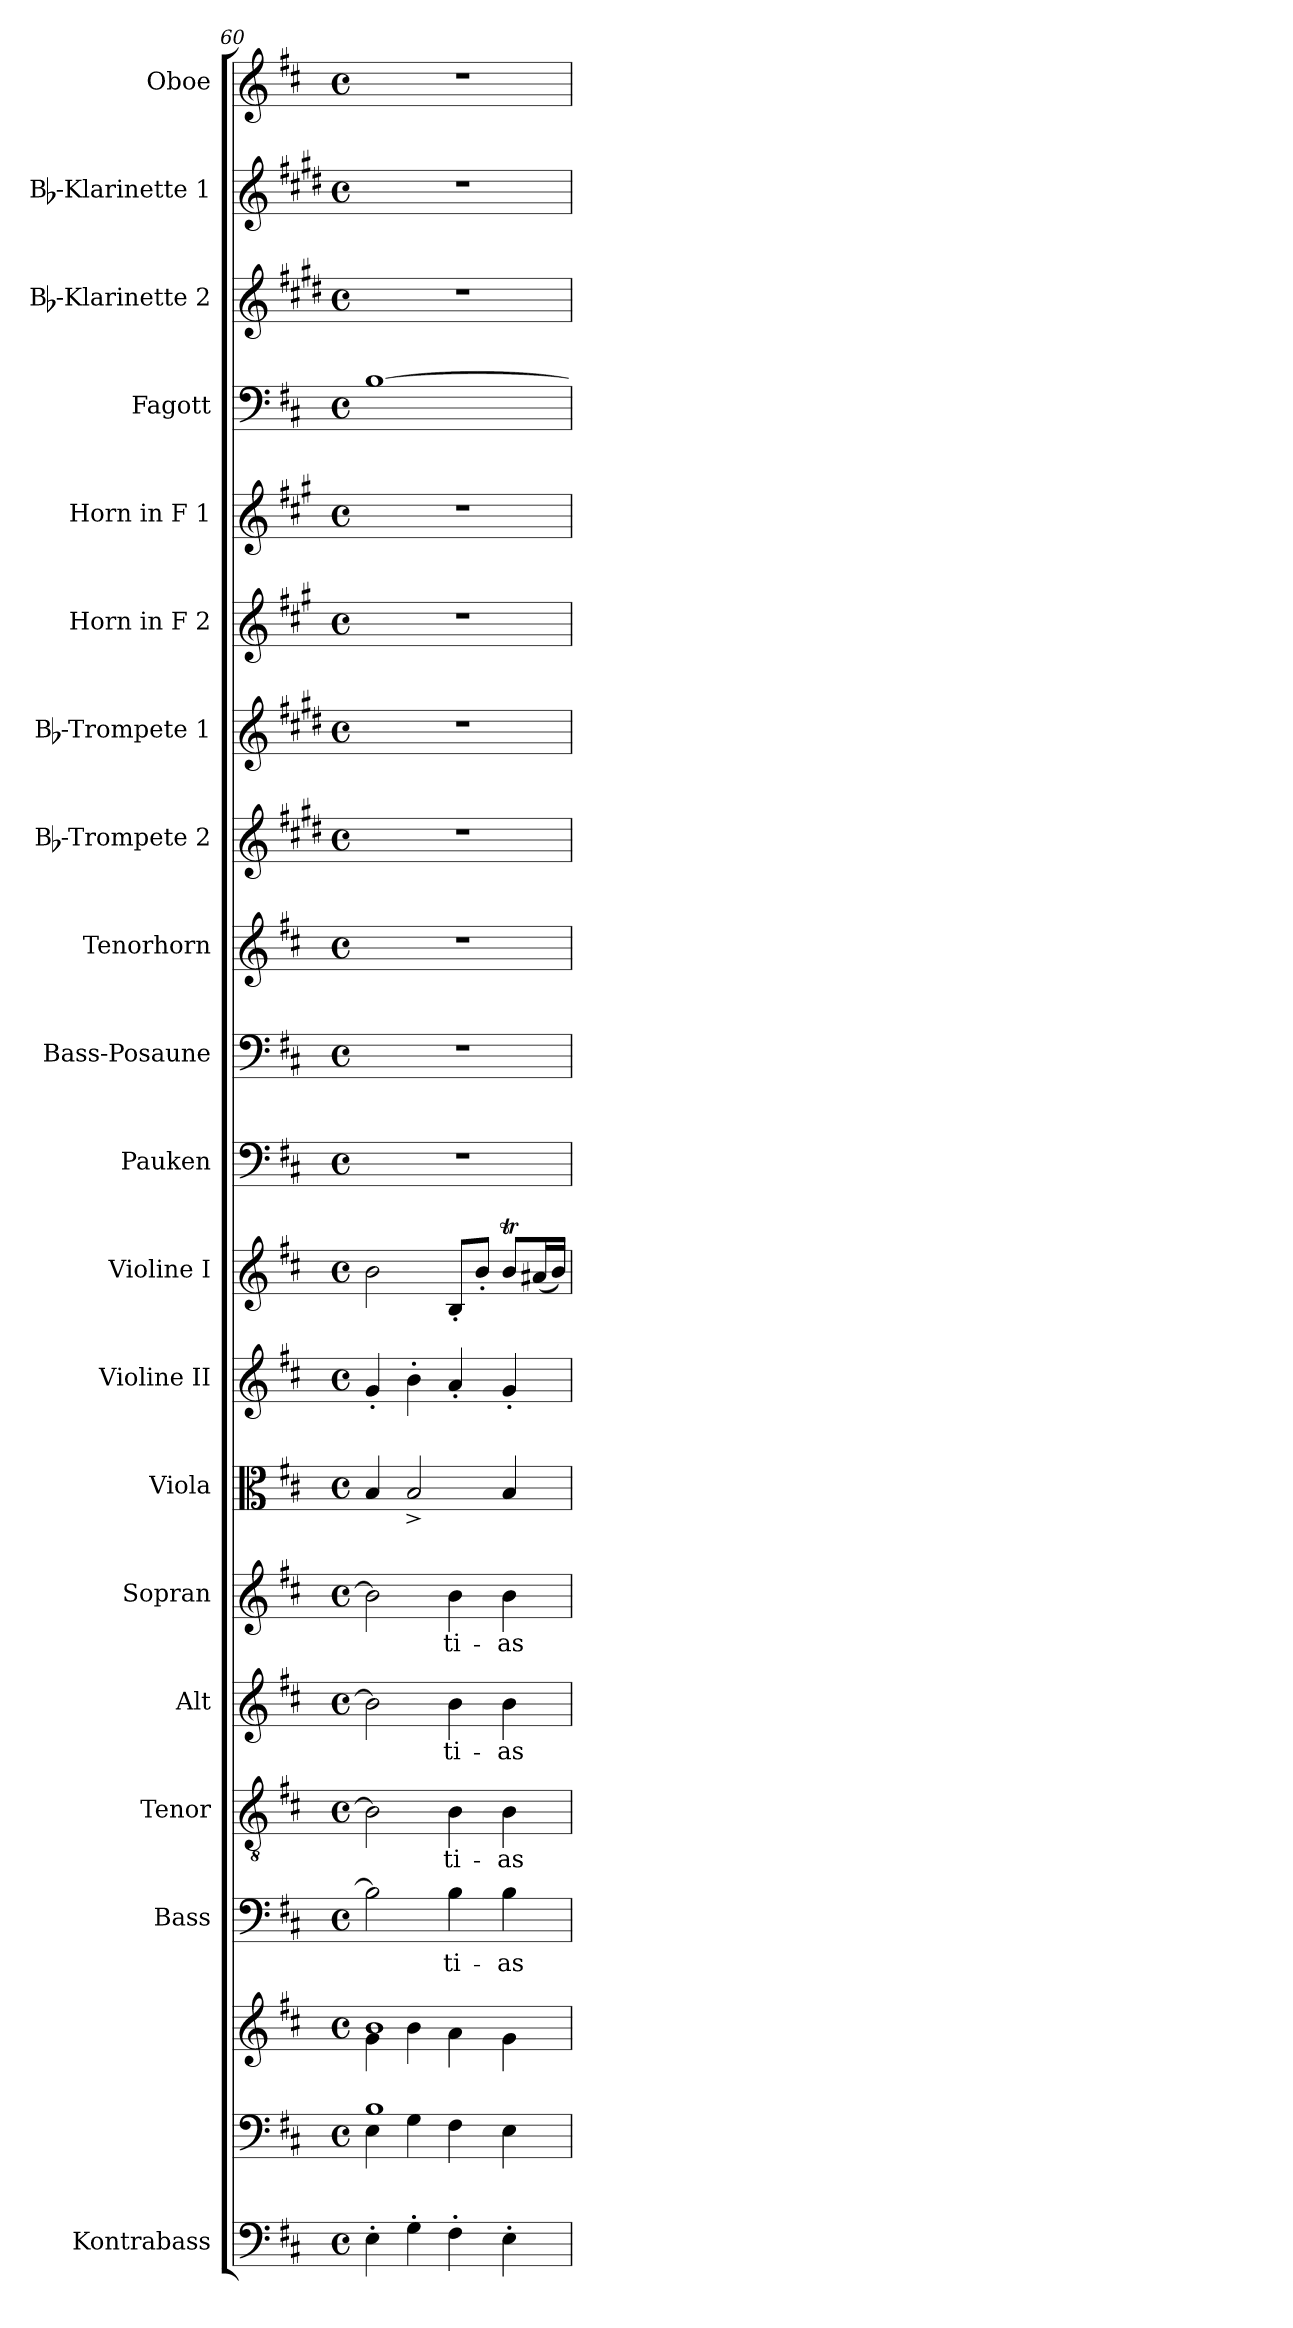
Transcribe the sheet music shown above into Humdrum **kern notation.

**kern	**kern	**kern	**kern	**text	**kern	**text	**kern	**text	**kern	**text	**kern	**kern	**kern	**kern	**kern	**kern	**kern	**kern	**kern	**kern	**kern	**kern	**kern	**kern
*part20	*part19	*part19	*part18	*part18	*part17	*part17	*part16	*part16	*part15	*part15	*part14	*part13	*part12	*part11	*part10	*part9	*part8	*part7	*part6	*part5	*part4	*part3	*part2	*part1
*staff21	*staff20	*staff19	*staff18	*staff18	*staff17	*staff17	*staff16	*staff16	*staff15	*staff15	*staff14	*staff13	*staff12	*staff11	*staff10	*staff9	*staff8	*staff7	*staff6	*staff5	*staff4	*staff3	*staff2	*staff1
*I"Kontrabass	*	*	*I"Bass	*	*I"Tenor	*	*I"Alt	*	*I"Sopran	*	*I"Viola	*I"Violine II	*I"Violine I	*I"Pauken	*I"Bass-Posaune	*I"Tenorhorn	*I"Bb-Trompete 2	*I"Bb-Trompete 1	*I"Horn in F 2	*I"Horn in F 1	*I"Fagott	*I"Bb-Klarinette 2	*I"Bb-Klarinette 1	*I"Oboe
*I'Kb.	*	*	*I'B.	*	*I'T.	*	*I'A.	*	*I'S.	*	*I'Vla.	*I'Vl. II	*I'Vl. I	*I'Pk.	*I'B. Pos.	*I'T. Hrn.	*I'Bb Trp. 2	*I'Bb Trp. 1	*	*	*I'Fg.	*I'Bb Kl. 2	*I'Bb Kl. 1	*I'Ob.
*clefF4	*clefF4	*clefG2	*clefF4	*	*clefGv2	*	*clefG2	*	*clefG2	*	*clefC3	*clefG2	*clefG2	*clefF4	*clefF4	*clefG2	*clefG2	*clefG2	*clefG2	*clefG2	*clefF4	*clefG2	*clefG2	*clefG2
*ITrd7c12	*	*	*	*	*	*	*	*	*	*	*	*	*	*	*	*ITrd8c14	*ITrd1c2	*ITrd1c2	*ITrd4c7	*ITrd4c7	*	*ITrd1c2	*ITrd1c2	*
*k[f#c#]	*k[f#c#]	*k[f#c#]	*k[f#c#]	*	*k[f#c#]	*	*k[f#c#]	*	*k[f#c#]	*	*k[f#c#]	*k[f#c#]	*k[f#c#]	*k[f#c#]	*k[f#c#]	*k[f#c#]	*k[f#c#]	*k[f#c#]	*k[f#c#]	*k[f#c#]	*k[f#c#]	*k[f#c#]	*k[f#c#]	*k[f#c#]
*D:	*D:	*D:	*D:	*	*D:	*	*D:	*	*D:	*	*D:	*D:	*D:	*D:	*D:	*D:	*D:	*D:	*D:	*D:	*D:	*D:	*D:	*D:
*M4/4	*M4/4	*M4/4	*M4/4	*	*M4/4	*	*M4/4	*	*M4/4	*	*M4/4	*M4/4	*M4/4	*M4/4	*M4/4	*M4/4	*M4/4	*M4/4	*M4/4	*M4/4	*M4/4	*M4/4	*M4/4	*M4/4
*met(c)	*met(c)	*met(c)	*met(c)	*	*met(c)	*	*met(c)	*	*met(c)	*	*met(c)	*met(c)	*met(c)	*met(c)	*met(c)	*met(c)	*met(c)	*met(c)	*met(c)	*met(c)	*met(c)	*met(c)	*met(c)	*met(c)
=60	=60	=60	=60	=60	=60	=60	=60	=60	=60	=60	=60	=60	=60	=60	=60	=60	=60	=60	=60	=60	=60	=60	=60	=60
*	*^	*^	*	*	*	*	*	*	*	*	*	*	*	*	*	*	*	*	*	*	*	*	*	*
4EE'>\	1B	4E\	1b	4g\	2B\]	.	2B\]	.	2b\]	.	2b\]	.	4B/	4g'</	2b\	1r	1r	1r	1r	1r	1r	1r	[1B	1r	1r	1r
4GG'>\	.	4G\	.	4b\	.	.	.	.	.	.	.	.	2B^</	4b'>\	.	.	.	.	.	.	.	.	.	.	.	.
!	!	!	!	!	!	!LO:LY:b	!	!LO:LY:b	!	!LO:LY:b	!	!LO:LY:b	!	!	!	!	!	!	!	!	!	!	!	!	!	!
4FF#'>\	.	4F#\	.	4a\	4B\	-ti-	4B\	-ti-	4b\	-ti-	4b\	-ti-	.	4a'</	8B'</L	.	.	.	.	.	.	.	.	.	.	.
.	.	.	.	.	.	.	.	.	.	.	.	.	.	.	8b'</J	.	.	.	.	.	.	.	.	.	.	.
!	!	!	!	!	!	!LO:LY:b	!	!LO:LY:b	!	!LO:LY:b	!	!LO:LY:b	!	!	!	!	!	!	!	!	!	!	!	!	!	!
4EE'>\	.	4E\	.	4g\	4B\	-as	4B\	-as	4b\	-as	4b\	-as	4B/	4g'</	8bT/L	.	.	.	.	.	.	.	.	.	.	.
.	.	.	.	.	.	.	.	.	.	.	.	.	.	.	(<16a#X/L	.	.	.	.	.	.	.	.	.	.	.
.	.	.	.	.	.	.	.	.	.	.	.	.	.	.	16b/JJ)	.	.	.	.	.	.	.	.	.	.	.
*	*v	*v	*	*	*	*	*	*	*	*	*	*	*	*	*	*	*	*	*	*	*	*	*	*	*	*
*	*	*v	*v	*	*	*	*	*	*	*	*	*	*	*	*	*	*	*	*	*	*	*	*	*	*
=	=	=	=	=	=	=	=	=	=	=	=	=	=	=	=	=	=	=	=	=	=	=	=	=
*-	*-	*-	*-	*-	*-	*-	*-	*-	*-	*-	*-	*-	*-	*-	*-	*-	*-	*-	*-	*-	*-	*-	*-	*-
